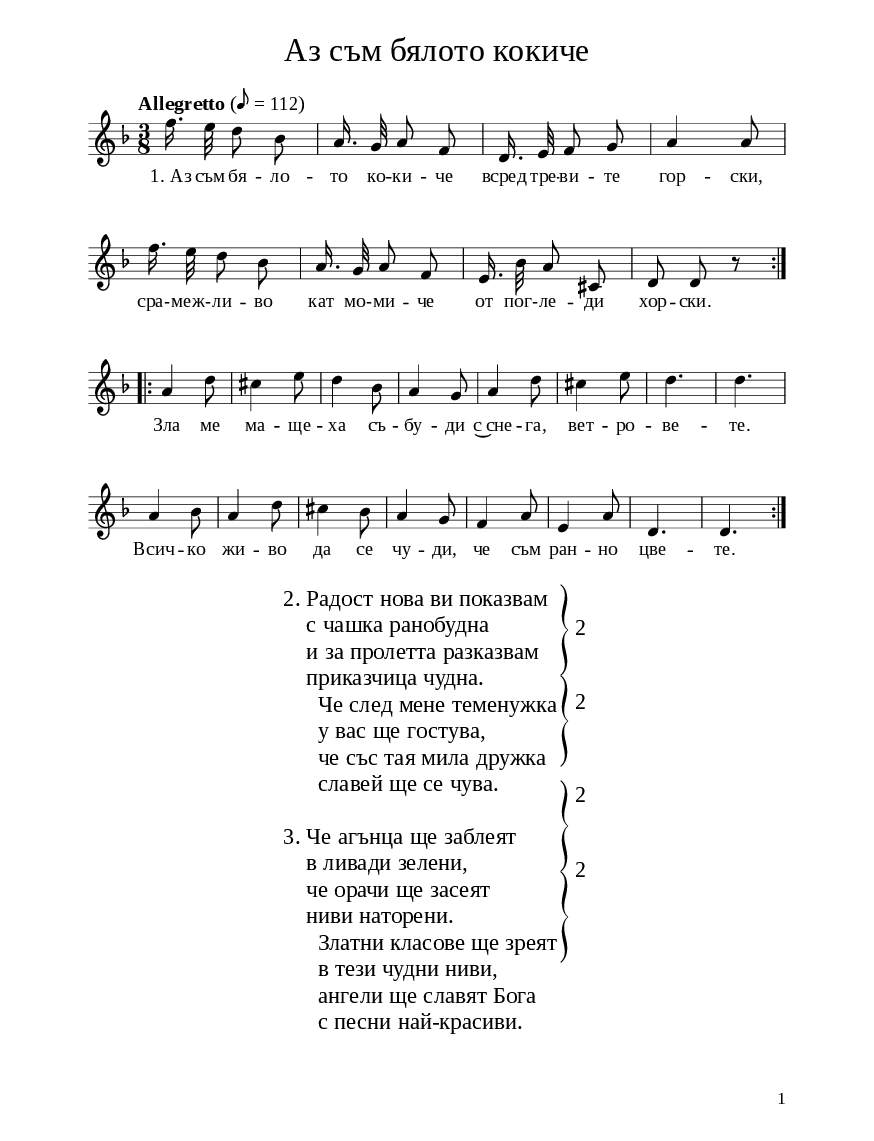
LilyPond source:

\version "2.24.4"

% include paper part and global functions
\include "include/globals.ily"

"rightBraces047" = \markup {
  \column {
    % repeat braces
    \translate #'(0 . -3.1 )
    \right-brace #44

    \translate #'(0 . -5.2 )
    \right-brace #44

    \translate #'(0 . -7.6 )
    \right-brace #44

    \translate #'(0 . -5.2 )
    \right-brace #44

  }
  \column {
    % repeat numbers
    \translate #'(0 . -3.7 )
    2

    \translate #'(0 . -9.3 )
    2

    \translate #'(0 . -11.9 )
    2

    \translate #'(0 . -9.7 )
    2
  }
}

\bookpart {
  \label #'ref047
  \tocItem \markup "Аз съм бялото кокиче"
  \include "include/bookpart-paper.ily"
  \score {
    \include "include/score-layout.ily"


    \new Voice \absolute  {
      \clef treble
      \key d \minor
      \time 3/8
      \tempoFunc "Allegretto" 8 "112"
      \autoBeamOff

      f''16. e''32 d''8 bes' | a'16. g'32 a'8 f' | d'16. e'32 f'8 g' | a'4 a'8 \break |
      f''16. e''32 d''8 bes' | a'16. g'32 a'8 f' | e'16. bes'32 a'8 cis' | d'8 d' r | \bar ":|." \break

      \bar ":|.|:"
      a'4 d''8 | cis''4 e''8 | d''4 bes'8 | a'4 g'8 | a'4 d''8 | cis''4 e''8 | d''4. |  d''4. \break | % 17
      a'4 bes'8 | a'4 d''8 | cis''4 bes'8 |  a'4 g'8 | f'4 a'8 | e'4 a'8 |  d'4. | d'4.
      \bar ":|." \break |
    }

    \addlyrics {
      "1. Аз" съм бя -- ло -- то ко -- ки -- че
      всред тре -- ви -- те гор -- ски,
      "сра-" -- "меж-" -- ли -- во кат "мо-" -- ми -- че
      от "пог-" -- ле -- ди хор -- ски. Зла ме ма -- ще -- ха съ -- бу -- ди
      с~сне -- га, вет -- ро -- ве -- те.
      Всич -- ко жи -- во да се чу -- ди,
      че съм ран -- но цве -- те.}
      \header {
        title = \titleFunc #'ref_desc_1 "Аз съм бялото кокиче" "Az săm bjaloto kokiče"
      }

      \midi{}

    } % score

    \markup \abs-fontsize #11 {
      \hspace #25
      \override #`(baseline-skip . ,bgCoupletBaselineSkip)
      \column {
        \line {    2. Радост нова ви показвам }
        \line {   "   " с чашка ранобудна }
        \line {   "   " и за пролетта разказвам }
        \line {   "   " приказчица чудна. }

        \line {  "     " Че след мене теменужка  }
        \line {   "     " у вас ще гостува, }
        \line {   "     " че със тая мила дружка }
        \line {   "     " славей ще се чува. }

        \line { " " }
        \line { 3. Че агънца ще заблеят  }
        \line {   "   " в ливади зелени, }
        \line {   "   " че орачи ще засеят }
        \line {   "   " ниви наторени. }

        \line { "     " Златни класове ще зреят  }
        \line {   "     " в тези чудни ниви, }
        \line {   "     " ангели ще славят Бога }
        \line {   "     " с песни най-красиви. }
      }  \"rightBraces047"

    }  % markup

  } % bookpart
